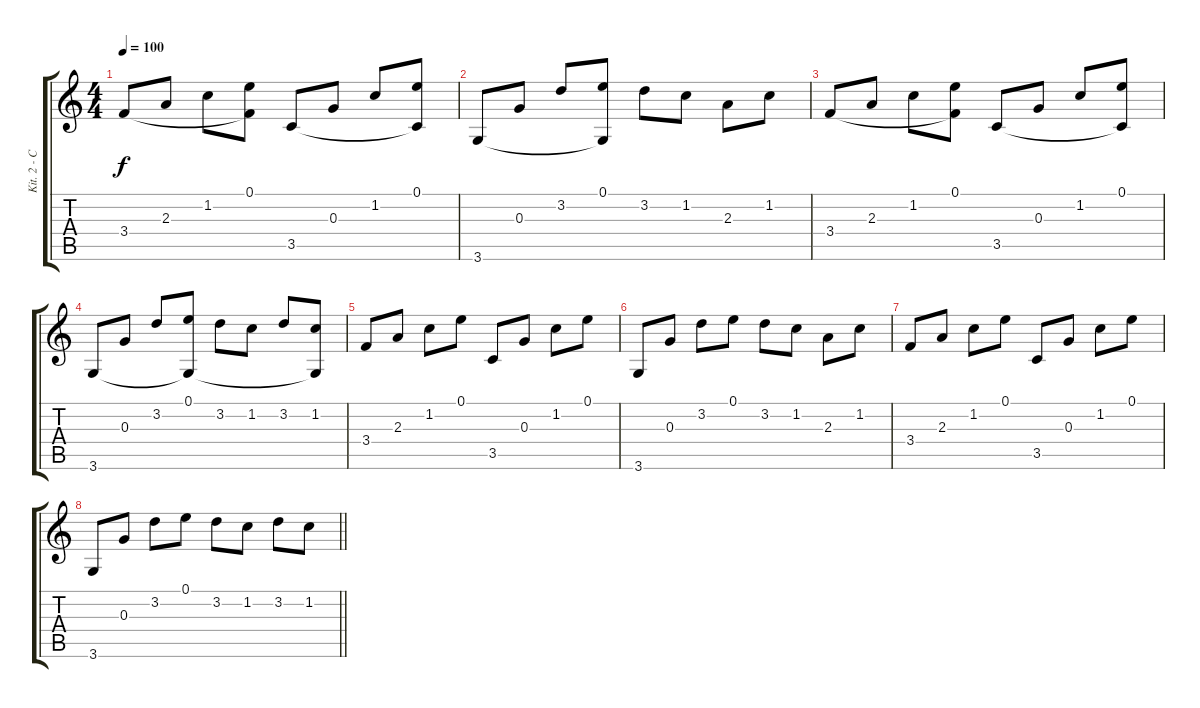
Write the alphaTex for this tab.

\track ("Kit. 2 - Clean" "Kit. 2 - C") {instrument electricguitarclean}
\staff {score tabs}
\tuning (E4 B3 G3 D3 A2 E2) {hide}
\ts (4 4)
\tempo 100
\clef g2
\ks c
3.4.8{dy f} 2.3.8 1.2.8 (0.1 3.4{t}).8 3.5.8 0.3.8 1.2.8 (0.1 3.5{t}).8 |
3.6.8 0.3.8 3.2.8 (0.1 3.6{t}).8 3.2.8 1.2.8 2.3.8 1.2.8 |
3.4.8 2.3.8 1.2.8 (0.1 3.4{t}).8 3.5.8 0.3.8 1.2.8 (0.1 3.5{t}).8 |
3.6.8 0.3.8 3.2.8 (0.1 3.6{t}).8 3.2.8 1.2.8 3.2.8 (1.2 3.6{t}).8 |
3.4.8 2.3.8 1.2.8 0.1.8 3.5.8 0.3.8 1.2.8 0.1.8 |
3.6.8 0.3.8 3.2.8 0.1.8 3.2.8 1.2.8 2.3.8 1.2.8 |
3.4.8 2.3.8 1.2.8 0.1.8 3.5.8 0.3.8 1.2.8 0.1.8 |
\barLineRight lightlight
3.6.8 0.3.8 3.2.8 0.1.8 3.2.8 1.2.8 3.2.8 1.2.8
